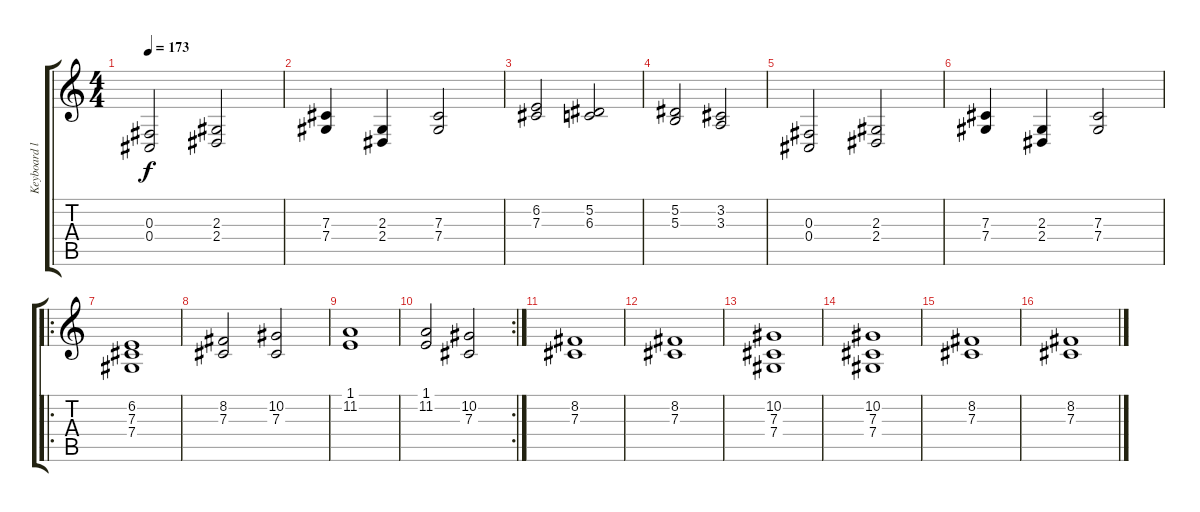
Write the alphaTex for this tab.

\track ("Keyboard left hand" "Keyboard l") {instrument lead6voice}
\staff {score tabs}
\tuning (Eb4 Bb3 Gb3 Db3 Ab2 Eb2) {hide}
\ts (4 4)
\tempo 173
\clef g2
\ks c
(0.3 0.4).2{dy f} (2.3 2.4).2 |
(7.3 7.4).4 (2.3 2.4).4 (7.3 7.4).2 |
(6.2 7.3).2 (5.2 6.3).2 |
(5.2 5.3).2 (3.2 3.3).2 |
(0.3 0.4).2 (2.3 2.4).2 |
(7.3 7.4).4 (2.3 2.4).4 (7.3 7.4).2 |
\ro
(6.2 7.3 7.4).1 |
(8.2 7.3).2 (10.2 7.3).2 |
(1.1 11.2).1 |
\rc 2
(1.1 11.2).2 (10.2 7.3).2 |
(8.2 7.3).1 |
(8.2 7.3).1 |
(10.2 7.3 7.4).1 |
(10.2 7.3 7.4).1 |
(8.2 7.3).1 |
(8.2 7.3).1
